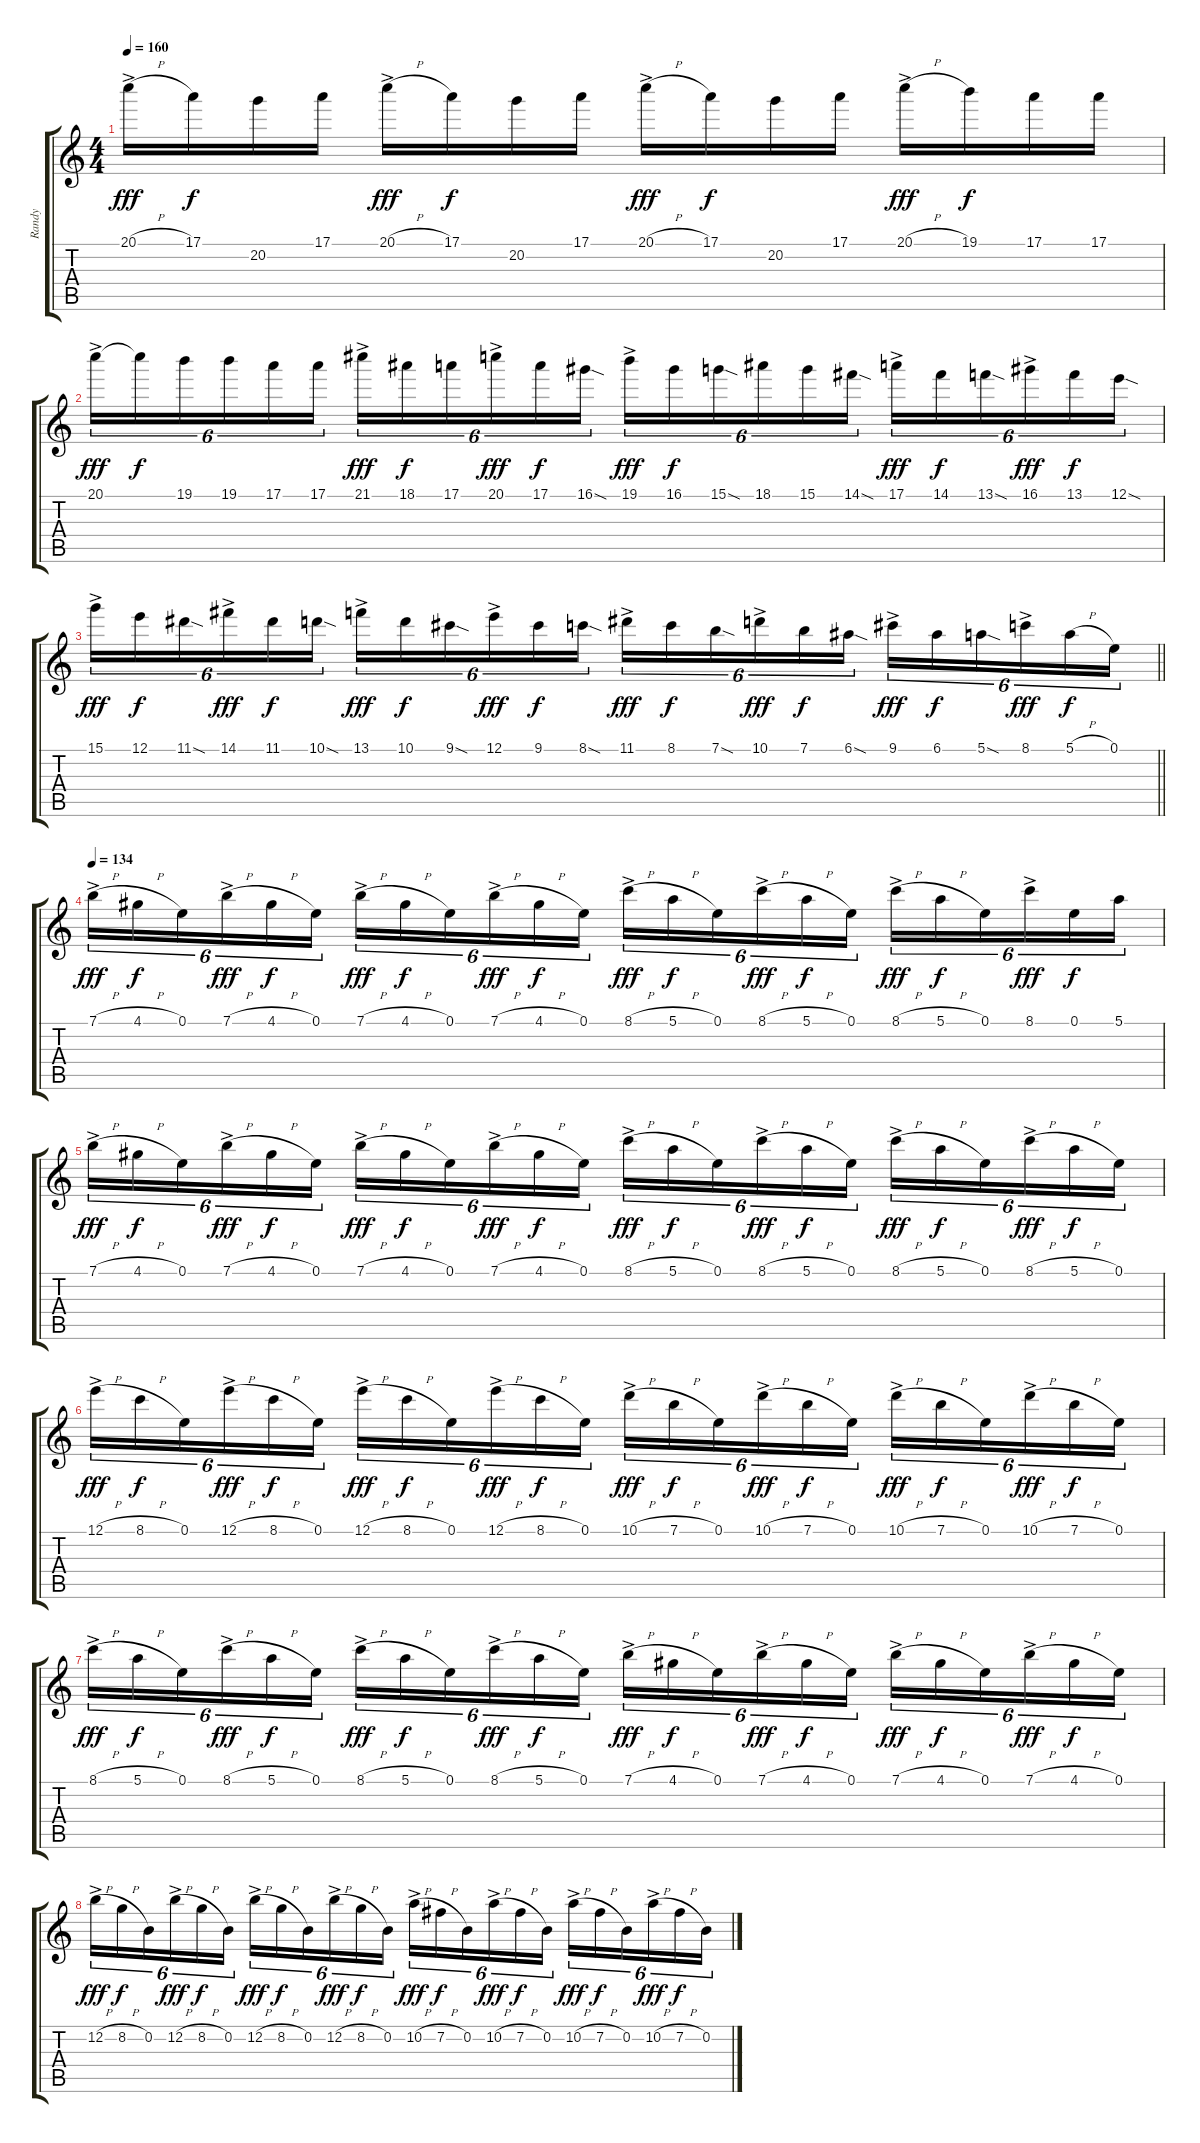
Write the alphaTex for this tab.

\track ("Randy" "Randy") {instrument overdrivenguitar}
\staff {score tabs}
\tuning (E4 B3 G3 D3 A2 E2) {hide}
\ts (4 4)
\tempo 160
\clef g2
\ks c
20.1{h ac}.16{dy fff} 17.1.16{dy f} 20.2.16 17.1.16 20.1{h ac}.16{dy fff} 17.1.16{dy f} 20.2.16 17.1.16 20.1{h ac}.16{dy fff} 17.1.16{dy f} 20.2.16 17.1.16 20.1{h ac}.16{dy fff} 19.1.16{dy f} 17.1.16 17.1.16 |
20.1{ac}.16{tu (6 4) dy fff} 20.1{t}.16{tu (6 4) dy f} 19.1.16{tu (6 4)} 19.1.16{tu (6 4)} 17.1.16{tu (6 4)} 17.1.16{tu (6 4)} 21.1{ac}.16{tu (6 4) dy fff} 18.1.16{tu (6 4) dy f} 17.1.16{tu (6 4)} 20.1{ac}.16{tu (6 4) dy fff} 17.1.16{tu (6 4) dy f} 16.1{sod}.16{tu (6 4)} 19.1{ac}.16{tu (6 4) dy fff} 16.1.16{tu (6 4) dy f} 15.1{sod}.16{tu (6 4)} 18.1.16{tu (6 4)} 15.1.16{tu (6 4)} 14.1{sod}.16{tu (6 4)} 17.1{ac}.16{tu (6 4) dy fff} 14.1.16{tu (6 4) dy f} 13.1{sod}.16{tu (6 4)} 16.1{ac}.16{tu (6 4) dy fff} 13.1.16{tu (6 4) dy f} 12.1{sod}.16{tu (6 4)} |
\barLineRight lightlight
15.1{ac}.16{tu (6 4) dy fff} 12.1.16{tu (6 4) dy f} 11.1{sod}.16{tu (6 4)} 14.1{ac}.16{tu (6 4) dy fff} 11.1.16{tu (6 4) dy f} 10.1{sod}.16{tu (6 4)} 13.1{ac}.16{tu (6 4) dy fff} 10.1.16{tu (6 4) dy f} 9.1{sod}.16{tu (6 4)} 12.1{ac}.16{tu (6 4) dy fff} 9.1.16{tu (6 4) dy f} 8.1{sod}.16{tu (6 4)} 11.1{ac}.16{tu (6 4) dy fff} 8.1.16{tu (6 4) dy f} 7.1{sod}.16{tu (6 4)} 10.1{ac}.16{tu (6 4) dy fff} 7.1.16{tu (6 4) dy f} 6.1{sod}.16{tu (6 4)} 9.1{ac}.16{tu (6 4) dy fff} 6.1.16{tu (6 4) dy f} 5.1{sod}.16{tu (6 4)} 8.1{ac}.16{tu (6 4) dy fff} 5.1{h}.16{tu (6 4) dy f} 0.1.16{tu (6 4)} |
\tempo 134
7.1{h ac}.16{tu (6 4) dy fff} 4.1{h}.16{tu (6 4) dy f} 0.1.16{tu (6 4)} 7.1{h ac}.16{tu (6 4) dy fff} 4.1{h}.16{tu (6 4) dy f} 0.1.16{tu (6 4)} 7.1{h ac}.16{tu (6 4) dy fff} 4.1{h}.16{tu (6 4) dy f} 0.1.16{tu (6 4)} 7.1{h ac}.16{tu (6 4) dy fff} 4.1{h}.16{tu (6 4) dy f} 0.1.16{tu (6 4)} 8.1{h ac}.16{tu (6 4) dy fff} 5.1{h}.16{tu (6 4) dy f} 0.1.16{tu (6 4)} 8.1{h ac}.16{tu (6 4) dy fff} 5.1{h}.16{tu (6 4) dy f} 0.1.16{tu (6 4)} 8.1{h ac}.16{tu (6 4) dy fff} 5.1{h}.16{tu (6 4) dy f} 0.1.16{tu (6 4)} 8.1{ac}.16{tu (6 4) dy fff} 0.1.16{tu (6 4) dy f} 5.1.16{tu (6 4)} |
7.1{h ac}.16{tu (6 4) dy fff} 4.1{h}.16{tu (6 4) dy f} 0.1.16{tu (6 4)} 7.1{h ac}.16{tu (6 4) dy fff} 4.1{h}.16{tu (6 4) dy f} 0.1.16{tu (6 4)} 7.1{h ac}.16{tu (6 4) dy fff} 4.1{h}.16{tu (6 4) dy f} 0.1.16{tu (6 4)} 7.1{h ac}.16{tu (6 4) dy fff} 4.1{h}.16{tu (6 4) dy f} 0.1.16{tu (6 4)} 8.1{h ac}.16{tu (6 4) dy fff} 5.1{h}.16{tu (6 4) dy f} 0.1.16{tu (6 4)} 8.1{h ac}.16{tu (6 4) dy fff} 5.1{h}.16{tu (6 4) dy f} 0.1.16{tu (6 4)} 8.1{h ac}.16{tu (6 4) dy fff} 5.1{h}.16{tu (6 4) dy f} 0.1.16{tu (6 4)} 8.1{h ac}.16{tu (6 4) dy fff} 5.1{h}.16{tu (6 4) dy f} 0.1.16{tu (6 4)} |
12.1{h ac}.16{tu (6 4) dy fff} 8.1{h}.16{tu (6 4) dy f} 0.1.16{tu (6 4)} 12.1{h ac}.16{tu (6 4) dy fff} 8.1{h}.16{tu (6 4) dy f} 0.1.16{tu (6 4)} 12.1{h ac}.16{tu (6 4) dy fff} 8.1{h}.16{tu (6 4) dy f} 0.1.16{tu (6 4)} 12.1{h ac}.16{tu (6 4) dy fff} 8.1{h}.16{tu (6 4) dy f} 0.1.16{tu (6 4)} 10.1{h ac}.16{tu (6 4) dy fff} 7.1{h}.16{tu (6 4) dy f} 0.1.16{tu (6 4)} 10.1{h ac}.16{tu (6 4) dy fff} 7.1{h}.16{tu (6 4) dy f} 0.1.16{tu (6 4)} 10.1{h ac}.16{tu (6 4) dy fff} 7.1{h}.16{tu (6 4) dy f} 0.1.16{tu (6 4)} 10.1{h ac}.16{tu (6 4) dy fff} 7.1{h}.16{tu (6 4) dy f} 0.1.16{tu (6 4)} |
8.1{h ac}.16{tu (6 4) dy fff} 5.1{h}.16{tu (6 4) dy f} 0.1.16{tu (6 4)} 8.1{h ac}.16{tu (6 4) dy fff} 5.1{h}.16{tu (6 4) dy f} 0.1.16{tu (6 4)} 8.1{h ac}.16{tu (6 4) dy fff} 5.1{h}.16{tu (6 4) dy f} 0.1.16{tu (6 4)} 8.1{h ac}.16{tu (6 4) dy fff} 5.1{h}.16{tu (6 4) dy f} 0.1.16{tu (6 4)} 7.1{h ac}.16{tu (6 4) dy fff} 4.1{h}.16{tu (6 4) dy f} 0.1.16{tu (6 4)} 7.1{h ac}.16{tu (6 4) dy fff} 4.1{h}.16{tu (6 4) dy f} 0.1.16{tu (6 4)} 7.1{h ac}.16{tu (6 4) dy fff} 4.1{h}.16{tu (6 4) dy f} 0.1.16{tu (6 4)} 7.1{h ac}.16{tu (6 4) dy fff} 4.1{h}.16{tu (6 4) dy f} 0.1.16{tu (6 4)} |
12.2{h ac}.16{tu (6 4) dy fff} 8.2{h}.16{tu (6 4) dy f} 0.2.16{tu (6 4)} 12.2{h ac}.16{tu (6 4) dy fff} 8.2{h}.16{tu (6 4) dy f} 0.2.16{tu (6 4)} 12.2{h ac}.16{tu (6 4) dy fff} 8.2{h}.16{tu (6 4) dy f} 0.2.16{tu (6 4)} 12.2{h ac}.16{tu (6 4) dy fff} 8.2{h}.16{tu (6 4) dy f} 0.2.16{tu (6 4)} 10.2{h ac}.16{tu (6 4) dy fff} 7.2{h}.16{tu (6 4) dy f} 0.2.16{tu (6 4)} 10.2{h ac}.16{tu (6 4) dy fff} 7.2{h}.16{tu (6 4) dy f} 0.2.16{tu (6 4)} 10.2{h ac}.16{tu (6 4) dy fff} 7.2{h}.16{tu (6 4) dy f} 0.2.16{tu (6 4)} 10.2{h ac}.16{tu (6 4) dy fff} 7.2{h}.16{tu (6 4) dy f} 0.2.16{tu (6 4)}
